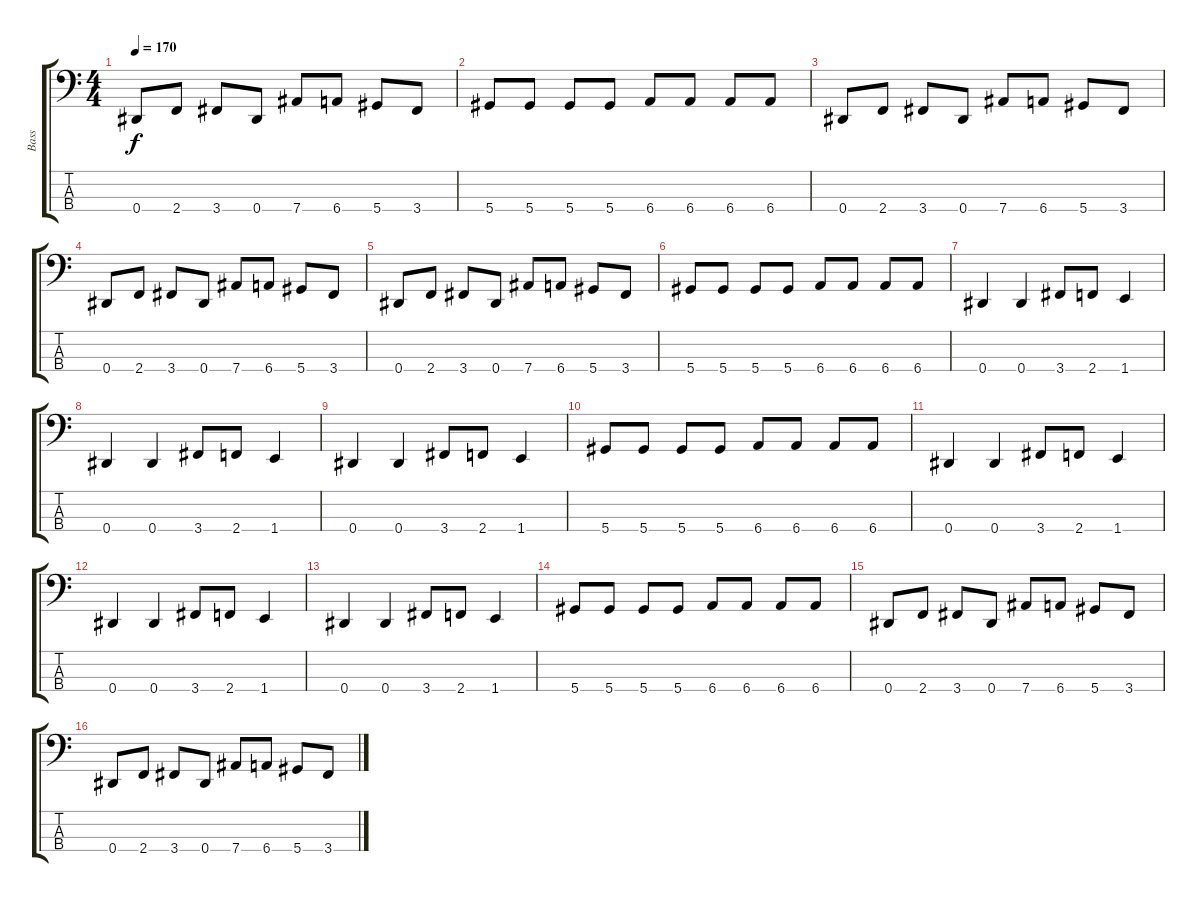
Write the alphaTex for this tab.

\track ("Bass" "Bass") {instrument electricbassfinger}
\staff {score tabs}
\tuning (Gb2 Db2 Ab1 Eb1) {hide}
\ts (4 4)
\tempo 170
\clef f4
\ks c
0.4.8{dy f} 2.4.8 3.4.8 0.4.8 7.4.8 6.4.8 5.4.8 3.4.8 |
5.4.8 5.4.8 5.4.8 5.4.8 6.4.8 6.4.8 6.4.8 6.4.8 |
0.4.8 2.4.8 3.4.8 0.4.8 7.4.8 6.4.8 5.4.8 3.4.8 |
0.4.8 2.4.8 3.4.8 0.4.8 7.4.8 6.4.8 5.4.8 3.4.8 |
0.4.8 2.4.8 3.4.8 0.4.8 7.4.8 6.4.8 5.4.8 3.4.8 |
5.4.8 5.4.8 5.4.8 5.4.8 6.4.8 6.4.8 6.4.8 6.4.8 |
0.4.4 0.4.4 3.4.8 2.4.8 1.4.4 |
0.4.4 0.4.4 3.4.8 2.4.8 1.4.4 |
0.4.4 0.4.4 3.4.8 2.4.8 1.4.4 |
5.4.8 5.4.8 5.4.8 5.4.8 6.4.8 6.4.8 6.4.8 6.4.8 |
0.4.4 0.4.4 3.4.8 2.4.8 1.4.4 |
0.4.4 0.4.4 3.4.8 2.4.8 1.4.4 |
0.4.4 0.4.4 3.4.8 2.4.8 1.4.4 |
5.4.8 5.4.8 5.4.8 5.4.8 6.4.8 6.4.8 6.4.8 6.4.8 |
0.4.8 2.4.8 3.4.8 0.4.8 7.4.8 6.4.8 5.4.8 3.4.8 |
0.4.8 2.4.8 3.4.8 0.4.8 7.4.8 6.4.8 5.4.8 3.4.8
